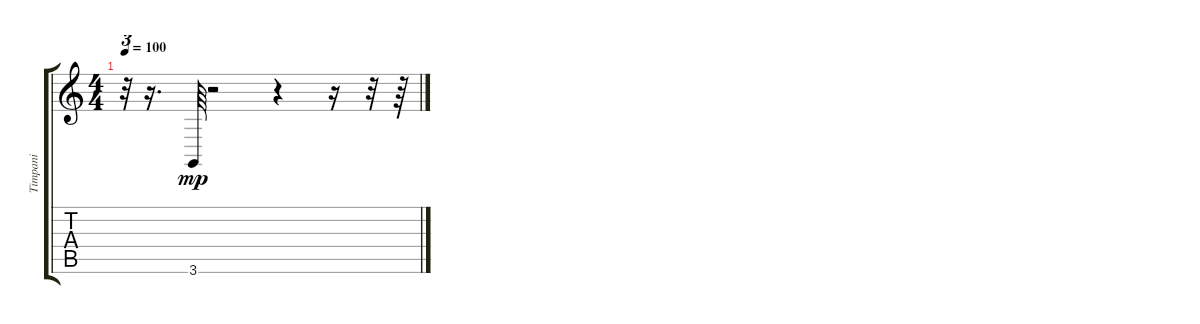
\track ("Timpani" "Timpani") {instrument timpani}
\staff {score tabs}
\tuning (E4 B3 G3 D3 A2 E2) {hide}
\ts (4 4)
\tempo 100
\clef g2
\ks c
r.32{tu (3 2) dy mf} r.16{d} 3.6.64{dy mp} r.2 r.4 r.16 r.32 r.64
